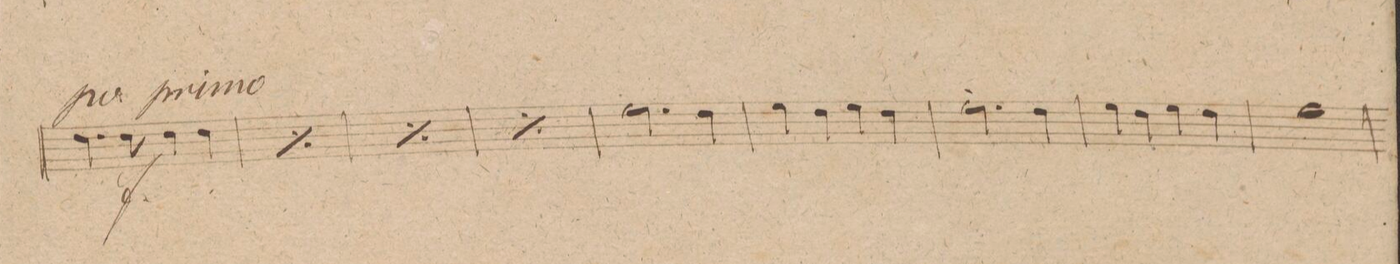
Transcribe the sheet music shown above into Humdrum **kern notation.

**kern	**dynam
*I"Corno. 2do in D	*
*clefG2	*
*k[]	*
*met(c|)	*
*M2/2	*
4.dd\	.
8dd\	f
4dd\	.
4dd\	.
=106	=106
*rep	*
4.dd\	.
8dd\	.
4dd\	.
4dd\	.
*Xrep	*
=107	=107
*rep	*
4.dd\	.
8dd\	.
4dd\	.
4dd\	.
*Xrep	*
=108	=108
*rep	*
4.dd\	.
8dd\	.
4dd\	.
4dd\	.
*Xrep	*
=109	=109
2.ee\	.
4dd\	.
=110	=110
4ee\	.
4dd\	.
4ee\	.
4dd\	.
=111	=111
2.ee\	.
4dd\	.
=112	=112
4ee\	.
4dd\	.
4ee\	.
4dd\	.
=113	=113
1ee	.
=114	=114
*-	*-
